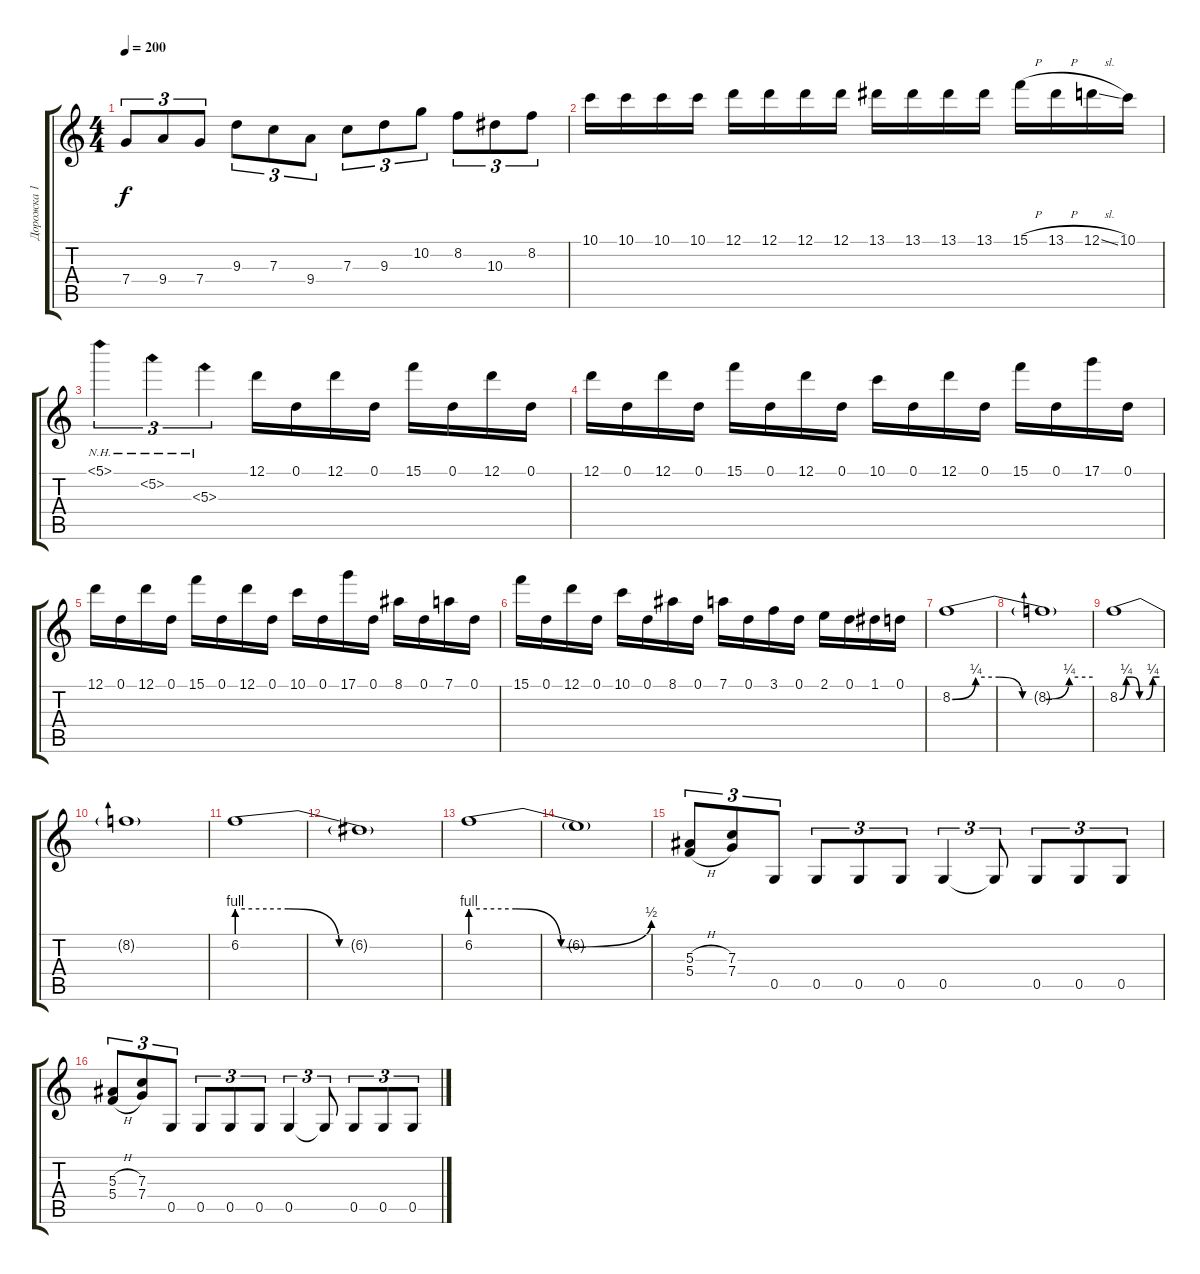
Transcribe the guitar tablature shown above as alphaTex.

\track ("Дорожка 1" "Дорожка 1") {instrument distortionguitar}
\staff {score tabs}
\tuning (D4 A3 F3 C3 G2 D2) {hide}
\ts (4 4)
\tempo 200
\clef g2
\ks c
7.4.8{tu (3 2) dy f} 9.4.8{tu (3 2)} 7.4.8{tu (3 2)} 9.3.8{tu (3 2)} 7.3.8{tu (3 2)} 9.4.8{tu (3 2)} 7.3.8{tu (3 2)} 9.3.8{tu (3 2)} 10.2.8{tu (3 2)} 8.2.8{tu (3 2)} 10.3.8{tu (3 2)} 8.2.8{tu (3 2)} |
10.1.16 10.1.16 10.1.16 10.1.16 12.1.16 12.1.16 12.1.16 12.1.16 13.1.16 13.1.16 13.1.16 13.1.16 15.1{h}.16 13.1{h}.16 12.1{sl}.16 10.1.16 |
5.1{nh}.4{tu (3 2)} 5.2{nh}.4{tu (3 2)} 5.3{nh}.4{tu (3 2)} 12.1.16 0.1.16 12.1.16 0.1.16 15.1.16 0.1.16 12.1.16 0.1.16 |
12.1.16 0.1.16 12.1.16 0.1.16 15.1.16 0.1.16 12.1.16 0.1.16 10.1.16 0.1.16 12.1.16 0.1.16 15.1.16 0.1.16 17.1.16 0.1.16 |
12.1.16 0.1.16 12.1.16 0.1.16 15.1.16 0.1.16 12.1.16 0.1.16 10.1.16 0.1.16 17.1.16 0.1.16 8.1.16 0.1.16 7.1.16 0.1.16 |
15.1.16 0.1.16 12.1.16 0.1.16 10.1.16 0.1.16 8.1.16 0.1.16 7.1.16 0.1.16 3.1.16 0.1.16 2.1.16 0.1.16 1.1.16 0.1.16 |
8.2{be (custom 0 0 10 1 20 1 30 0 40 0 50 1 60 1)}.1 |
8.2{t}.1 |
8.2{be (custom 0 0 10 1 20 1 30 0 40 0 50 1 60 1)}.1 |
8.2{t}.1 |
6.2{be (custom 0 4 15 4 30 0 60 0)}.1 |
6.2{t}.1 |
6.2{be (custom 0 4 15 4 30 0 60 2)}.1 |
6.2{t}.1 |
(5.3{h} 5.4{h}).8{tu (3 2)} (7.3 7.4).8{tu (3 2)} 0.5.8{tu (3 2)} 0.5.8{tu (3 2)} 0.5.8{tu (3 2)} 0.5.8{tu (3 2)} 0.5.4{tu (3 2)} 0.5{t}.8{tu (3 2)} 0.5.8{tu (3 2)} 0.5.8{tu (3 2)} 0.5.8{tu (3 2)} |
(5.3{h} 5.4{h}).8{tu (3 2)} (7.3 7.4).8{tu (3 2)} 0.5.8{tu (3 2)} 0.5.8{tu (3 2)} 0.5.8{tu (3 2)} 0.5.8{tu (3 2)} 0.5.4{tu (3 2)} 0.5{t}.8{tu (3 2)} 0.5.8{tu (3 2)} 0.5.8{tu (3 2)} 0.5.8{tu (3 2)}
